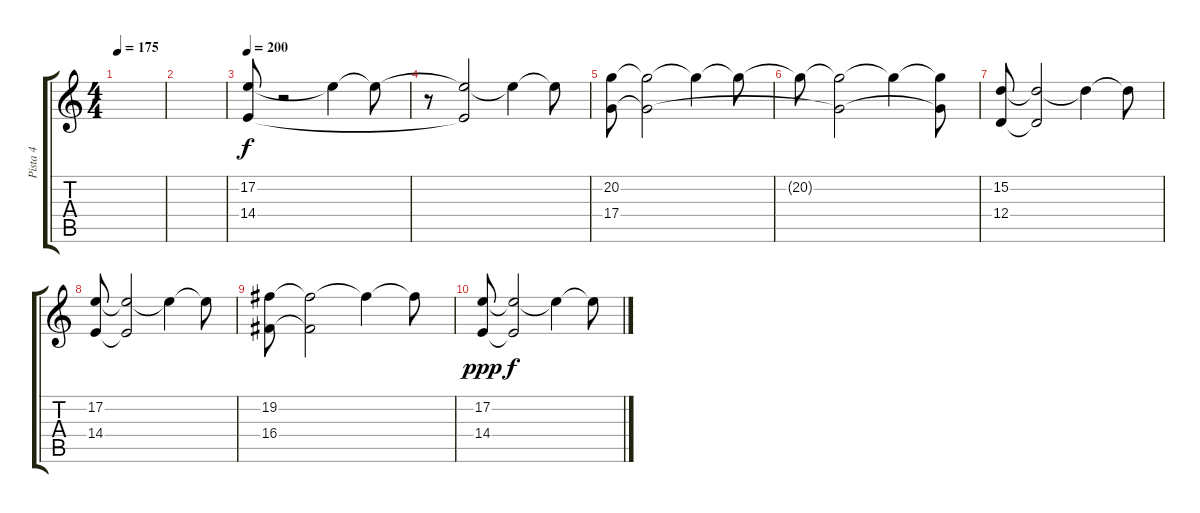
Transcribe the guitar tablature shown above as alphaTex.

\track ("Pista 4" "Pista 4") {instrument pad7halo}
\staff {score tabs}
\tuning (E4 B3 G3 D3 A2 E2) {hide}
\ts (4 4)
\tempo 175
\clef g2
\ks c
|
|
\tempo 200
(17.2 14.4).8 r.2{volume 12} 17.2{t}.4 17.2{t}.8 |
r.8 (17.2{t} 14.4{t}).2{volume 12} 17.2{t}.4 17.2{t}.8 |
(20.2 17.4).8 (20.2{t} 17.4{t}).2{volume 12} 20.2{t}.4 20.2{t}.8 |
20.2{t}.8 (20.2{t} 17.4{t}).2{volume 12} 20.2{t}.4 (20.2{t} 17.4{t}).8 |
(15.2 12.4).8 (15.2{t} 12.4{t}).2{volume 12} 15.2{t}.4 15.2{t}.8 |
(17.2 14.4).8 (17.2{t} 14.4{t}).2{volume 12} 17.2{t}.4 17.2{t}.8 |
(19.2 16.4).8 (19.2{t} 16.4{t}).2{volume 12} 19.2{t}.4 19.2{t}.8 |
(17.2 14.4).8{dy ppp} (17.2{t} 14.4{t}).2{dy f volume 12} 17.2{t}.4 17.2{t}.8
